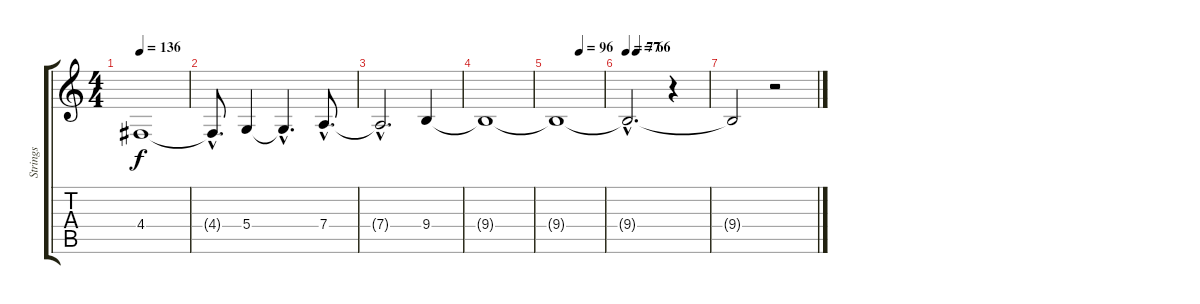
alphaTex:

\track ("Strings" "Strings") {instrument stringensemble1}
\staff {score tabs}
\tuning (E4 B3 G3 D3 A2 E2) {hide}
\ts (4 4)
\tempo 136
\clef g2
\ks c
4.4.1{dy f volume 13} |
4.4{hac t}.8{d} 5.4.4 5.4{hac t}.4{d} 7.4{hac}.8{d} |
7.4{hac t}.2{d} 9.4.4{volume 13} |
9.4{t}.1 |
\tempo (96 0.5)
9.4{t}.1 |
\tempo 77
\tempo (66 0.125)
9.4{hac t}.2{d} r.4 |
9.4{t}.2{volume 1} r.2
